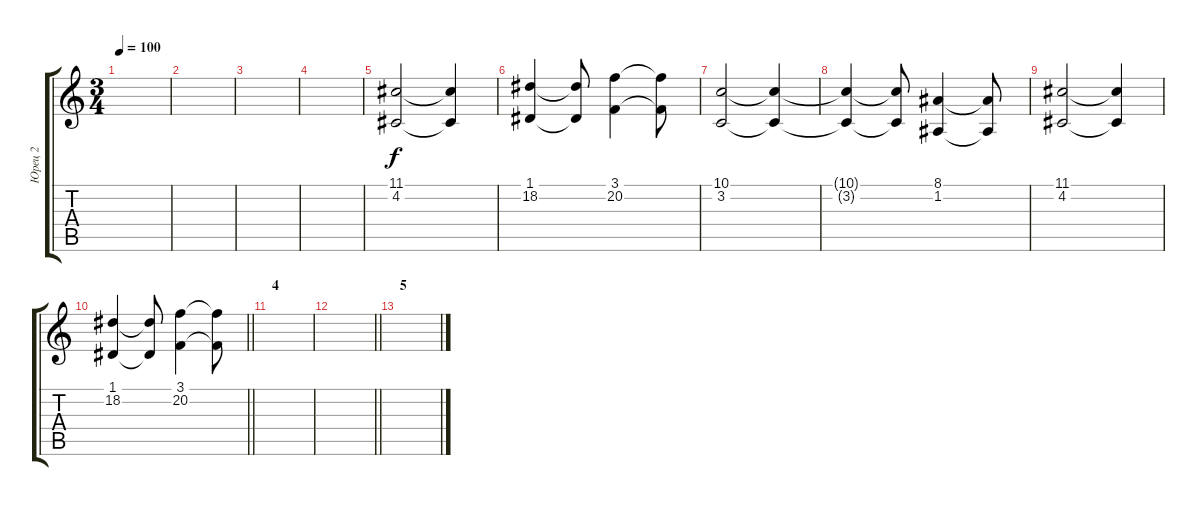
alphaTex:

\track ("Юрец 2" "Юрец 2") {instrument pad8sweep}
\staff {score tabs}
\tuning (D4 A3 F3 C3 G2 C2) {hide}
\ts (3 4)
\tempo 100
\clef g2
\ks c
|
|
|
|
(11.1 4.2).2 (11.1{t} 4.2{t}).4 |
(1.1 18.2).4 (1.1{t} 18.2{t}).8 (3.1 20.2).4 (3.1{t} 20.2{t}).8 |
(10.1 3.2).2 (10.1{t} 3.2{t}).4 |
(10.1{t} 3.2{t}).4 (10.1{t} 3.2{t}).8 (8.1 1.2).4 (8.1{t} 1.2{t}).8 |
(11.1 4.2).2 (11.1{t} 4.2{t}).4 |
\barLineRight lightlight
(1.1 18.2).4 (1.1{t} 18.2{t}).8 (3.1 20.2).4 (3.1{t} 20.2{t}).8 |
\section ("" "4")
|
\barLineRight lightlight
|
\section ("" "5")
